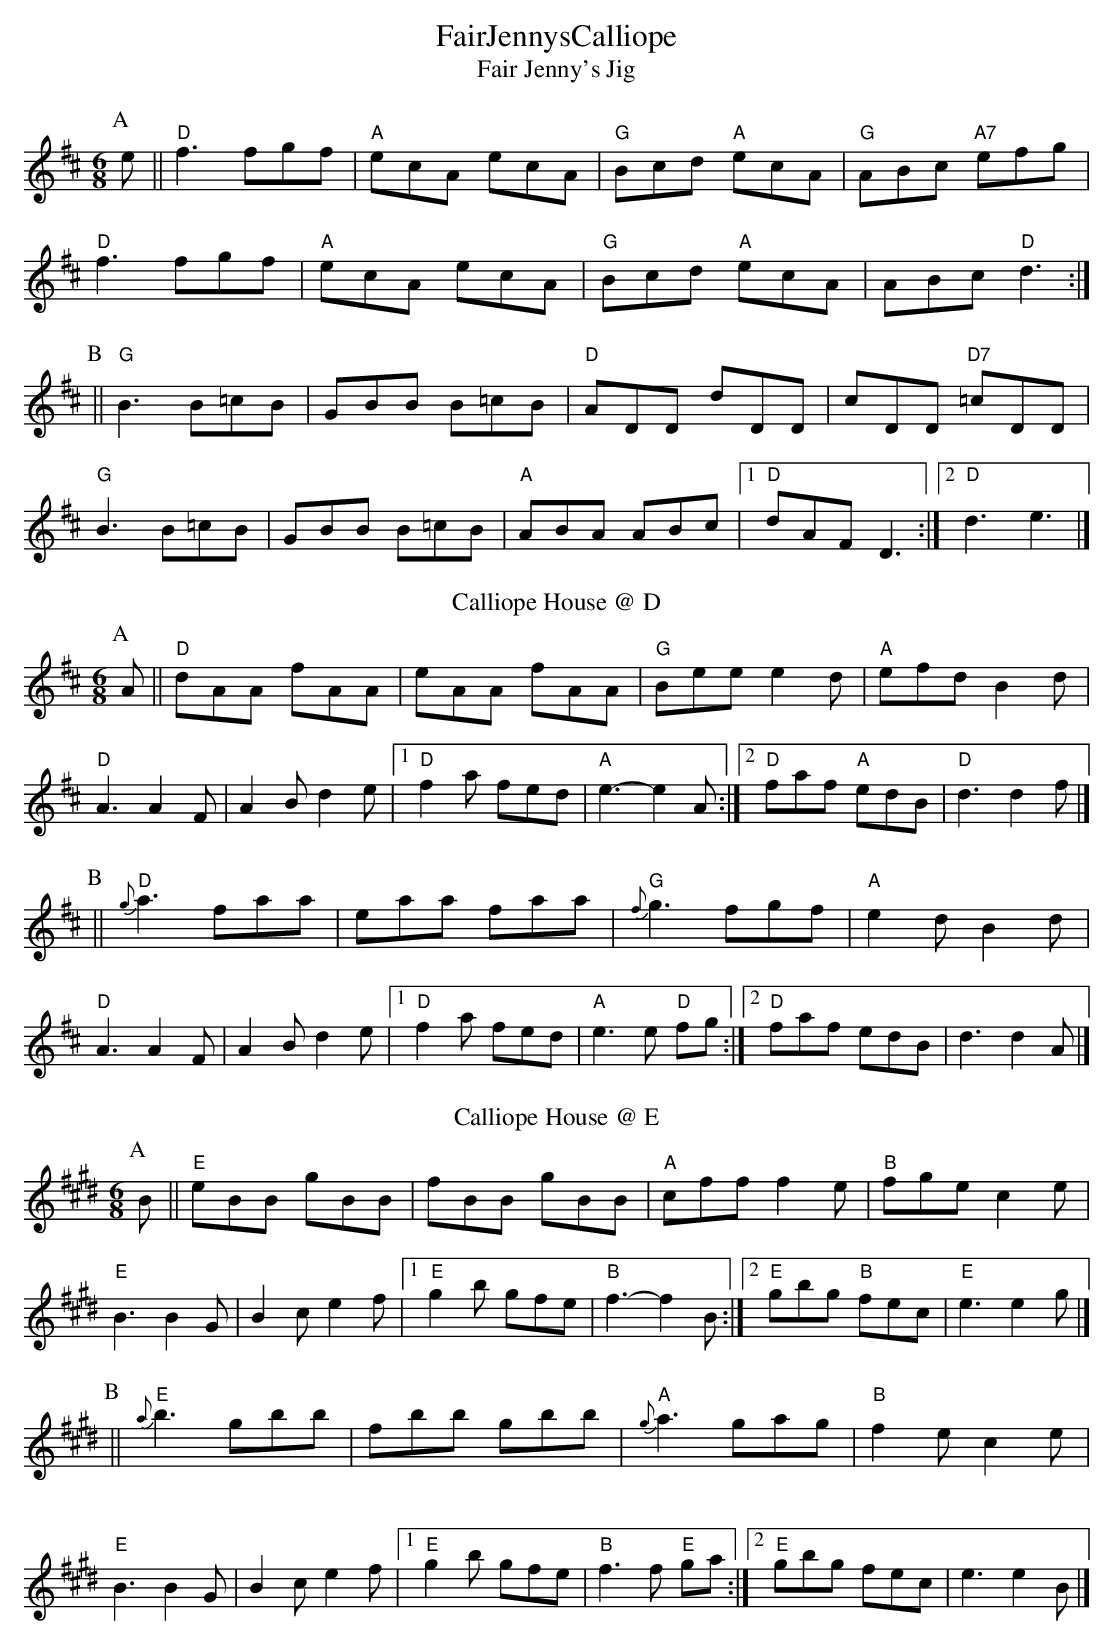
X:1
T:FairJennysCalliope
T:
T:Fair Jenny's Jig
M:6/8
K:Dmaj
P:A
e || "D" f3 fgf |"A" ecA ecA |"G" Bcd "A" ecA |"G" ABc "A7"efg |
"D" f3 fgf |"A" ecA ecA |"G" Bcd "A" ecA |ABc "D" d3:|
P:B
|| "G" B3 B=cB |GBB B=cB |"D" ADD dDD |cDD "D7"=cDD |
"G" B3 B=cB |GBB B=cB |"A" ABA ABc |1 "D" dAF D3:|2 "D" d3 e3 |]
T:Calliope House @ D
M:6/8
L:1/8
K:Dmaj
P:A
A || "D" dAA fAA | eAA fAA | "G" Bee e2 d | "A" efd B2 d |
"D" A3 A2 F |A2 B d2 e |1 "D" f2 a fed | "A" e3-e2 A :|2 "D" faf "A" edB |"D" d3 d2 f |]
P:B
|| "D" {g}a3 faa | eaa faa | "G" {f}g3 fgf | "A" e2 d B2 d |
"D" A3 A2 F |A2 B d2 e |1 "D" f2 a fed | "A" e3 e"D" fg :|2 "D" faf edB | d3 d2 A |]
T:Calliope House @ E
M:6/8
L:1/8
K:Emaj
P:A
B || "E" eBB gBB | fBB gBB | "A" cff f2 e | "B" fge c2 e |
"E" B3 B2 G |B2 c e2 f |1 "E"      `g2 b gfe | "B" f3-f2 B :|2 "E" gbg "B" fec |"E" e3 e2 g |]
P:B
|| "E" {a}b3 gbb | fbb gbb | "A" {g}a3 gag | "B" f2 e c2 e |
"E" B3 B2 G |B2 c e2 f |1 "E" g2 b gfe | "B" f3 f"E" ga :|2 "E" gbg fec | e3 e2 B |]
